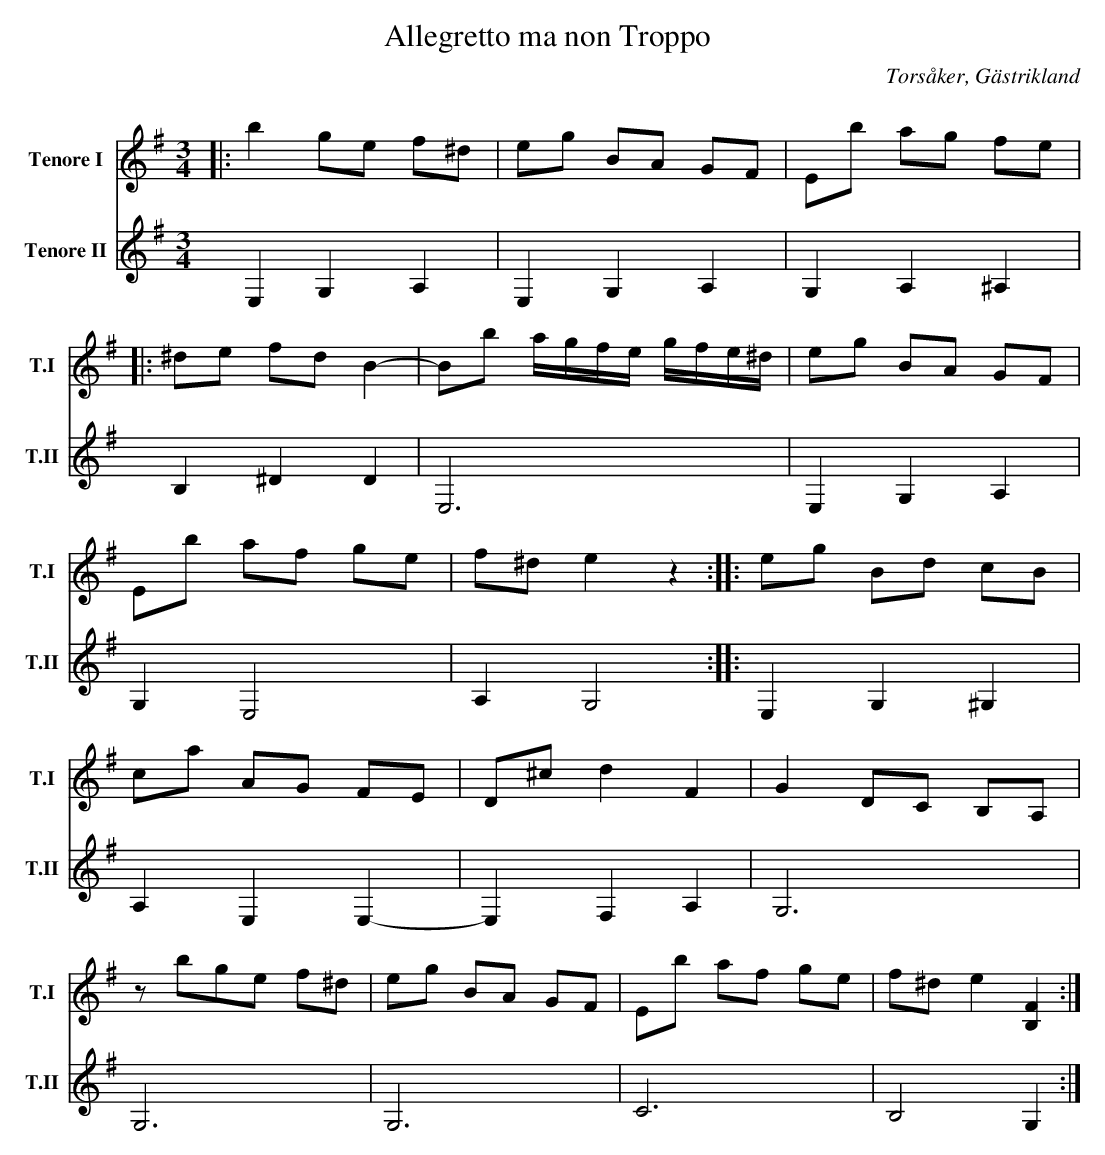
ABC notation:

X:1
T:Allegretto ma non Troppo
O:Torsåker, Gästrikland
Q: 112
M:3/4
L:1/16
%%score (T1 T2) (B1 B2)
V:T1           clef=treble  name="Tenore I"   snm="T.I"
V:T2           clef=treble  name="Tenore II"  snm="T.II"
K:G
|:[V:T1]  b4 g2e2 f2^d2  | e2g2 B2A2 G2F2 | E2b2 a2g2 f2e2 |
|:[V:T2]  E,4 G,4 A,4    | E,4  G,4  A,4  | G,4  A,4  ^A,4 |
  [V:T1]  ^d2e2 f2d2 B4- | B2b2 agfe gfe^d| e2g2 B2A2 G2F2 |
  [V:T2]  B,4   ^D4  D4  | E,12           | E,4  G,4  A,4  |
  [V:T1]  E2b2 a2f2 g2e2 | f2^d2 e4 z4    ::e2g2 B2d2 c2B2 |
  [V:T2]  G,4  E,8       | A,4  G,8       ::E,4  G,4  ^G,4 |
  [V:T1]  c2a2 A2G2 F2E2 | D2^c2 d4  F4   | G4 D2C2 B,2A,2 |
  [V:T2]  A,4  E,4  E,4- | E,4   F,4 A,4  | G,12           |
  [V:T1]  z2 b2g2e2 f2^d2| e2g2 B2A2 G2F2 | E2b2 a2f2 g2e2 | f2^d2 e4 [FB,]4 :|
  [V:T2]  G,12           | G,12           | C12            | B,8      G,4    :|
